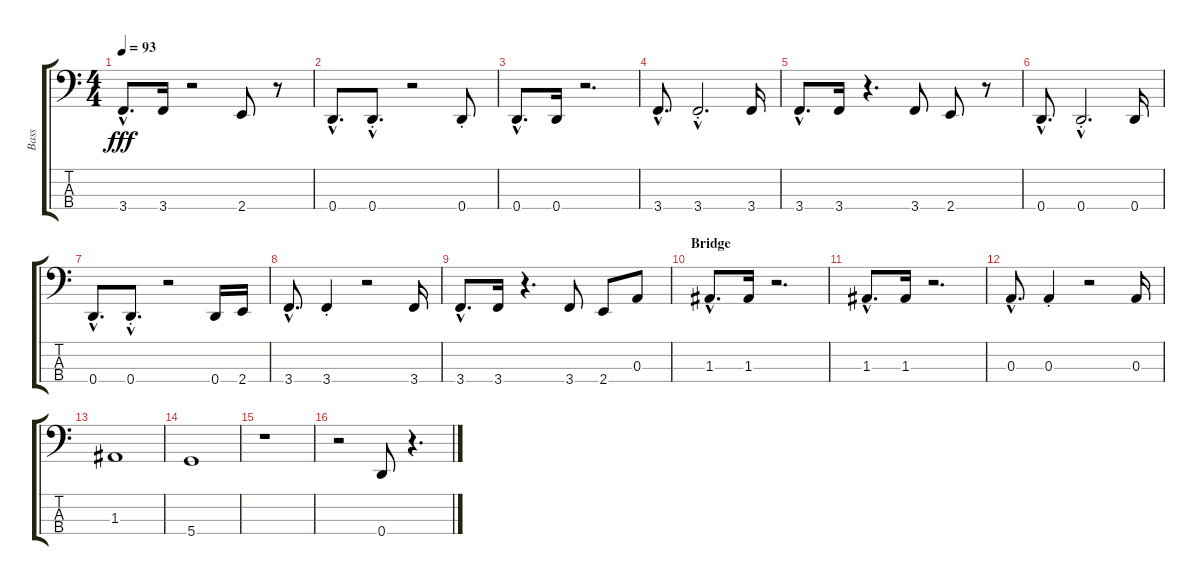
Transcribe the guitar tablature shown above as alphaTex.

\track ("Bass" "Bass") {instrument fretlessbass}
\staff {score tabs}
\tuning (G2 D2 A1 D1) {hide}
\ts (4 4)
\tempo 93
\clef f4
\ks c
3.4{hac}.8{d dy fff} 3.4.16 r.2 2.4.8 r.8 |
0.4{hac}.8{d} 0.4{hac st}.8{d} r.2 0.4{st}.8 |
0.4{hac}.8{d} 0.4.16 r.2{d} |
3.4{hac}.8{d} 3.4{hac st}.2{d} 3.4.16 |
3.4{hac}.8{d} 3.4.16 r.4{d} 3.4.8 2.4.8 r.8 |
0.4{hac}.8{d} 0.4{hac st}.2{d} 0.4.16 |
0.4{hac}.8{d} 0.4{hac st}.8{d} r.2 0.4.16 2.4.16 |
3.4{hac}.8{d} 3.4{st}.4 r.2 3.4.16 |
3.4{hac}.8{d} 3.4.16 r.4{d} 3.4.8 2.4.8 0.3.8 |
\section ("" "Bridge")
1.3{hac}.8{d} 1.3.16 r.2{d} |
1.3{hac}.8{d} 1.3.16 r.2{d} |
0.3{hac}.8{d} 0.3{st}.4 r.2 0.3.16 |
1.3.1 |
5.4.1 |
r.1 |
r.2 0.4.8 r.4{d}
